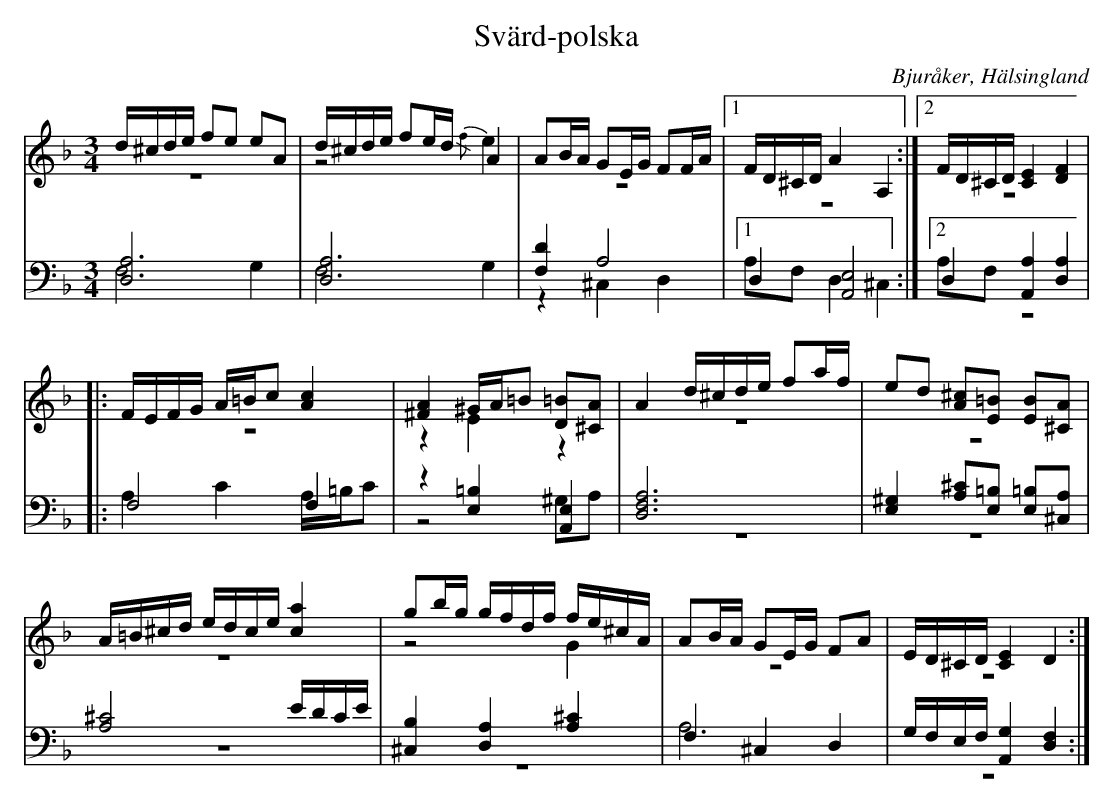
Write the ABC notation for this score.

X:1
T: Svärd-polska
O: Bjuråker, Hälsingland
M: 3/4
L: 1/8
K: Dm
V:1
V:2 merge
V:3
V:4 merge
V:1
d/^c/d/e/ fe eA|d/^c/d/e/ fe/d/ A2|AB/A/ GE/G/ FF/A/|1 F/D/^C/D/ A2 A,2:|2 F/D/^C/D/ [C2E2] [D2F2]|
|:F/E/F/G/ A/=B/c [A2c2]|[^F2A2] ^G/A/=B [D=B][^CA]|A2 d/^c/d/e/ fa/f/|ed [A^c][E=B] [EB][^CA]|
A/=B/^c/d/ e/d/c/e/ [c2a2]|gb/g/ g/f/d/f/ f/e/^c/A/|AB/A/ GE/G/ FA|E/D/^C/D/ [C2E2] D2:|
V:2
z6|z4 {/f}e2|z6|1 z6:|2 z6|
|:z6|z2 E2 z2|z6|z6|
z6|z4 G2|z6|z6:|
V:3 clef=bass
[D,6A,6]|[D,6A,6]|[F,2D2] A,4|1 D,2 [A,,4E,4]:|2 D,2 [A,,2A,2] [D,2A,2]|
|:F,4 F,2|z2 [E,2=B,2] [A,,2E,2]|[D,6F,6A,6]|[E,2^G,2] [A,^C][E,=B,] [E,=B,][^C,A,]|
[A,4^C4] E/D/C/E/|[^C,2B,2]  [D,2A,2] [A,2^C2]|F,2 ^C,2 D,2|G,/F,/E,/F,/ [A,,2G,2] [D,2F,2]:|
V:4 clef=bass
F,4 G,2|F,4 G,2|z2 ^C,2 D,2|1 A,F, D,2 ^C,2:|2 A,F,  z4|
|:A,2 C2 A,/=B,/C|z4 ^G,A,|z6|z6|
z6|z6|A,6|z6:|
